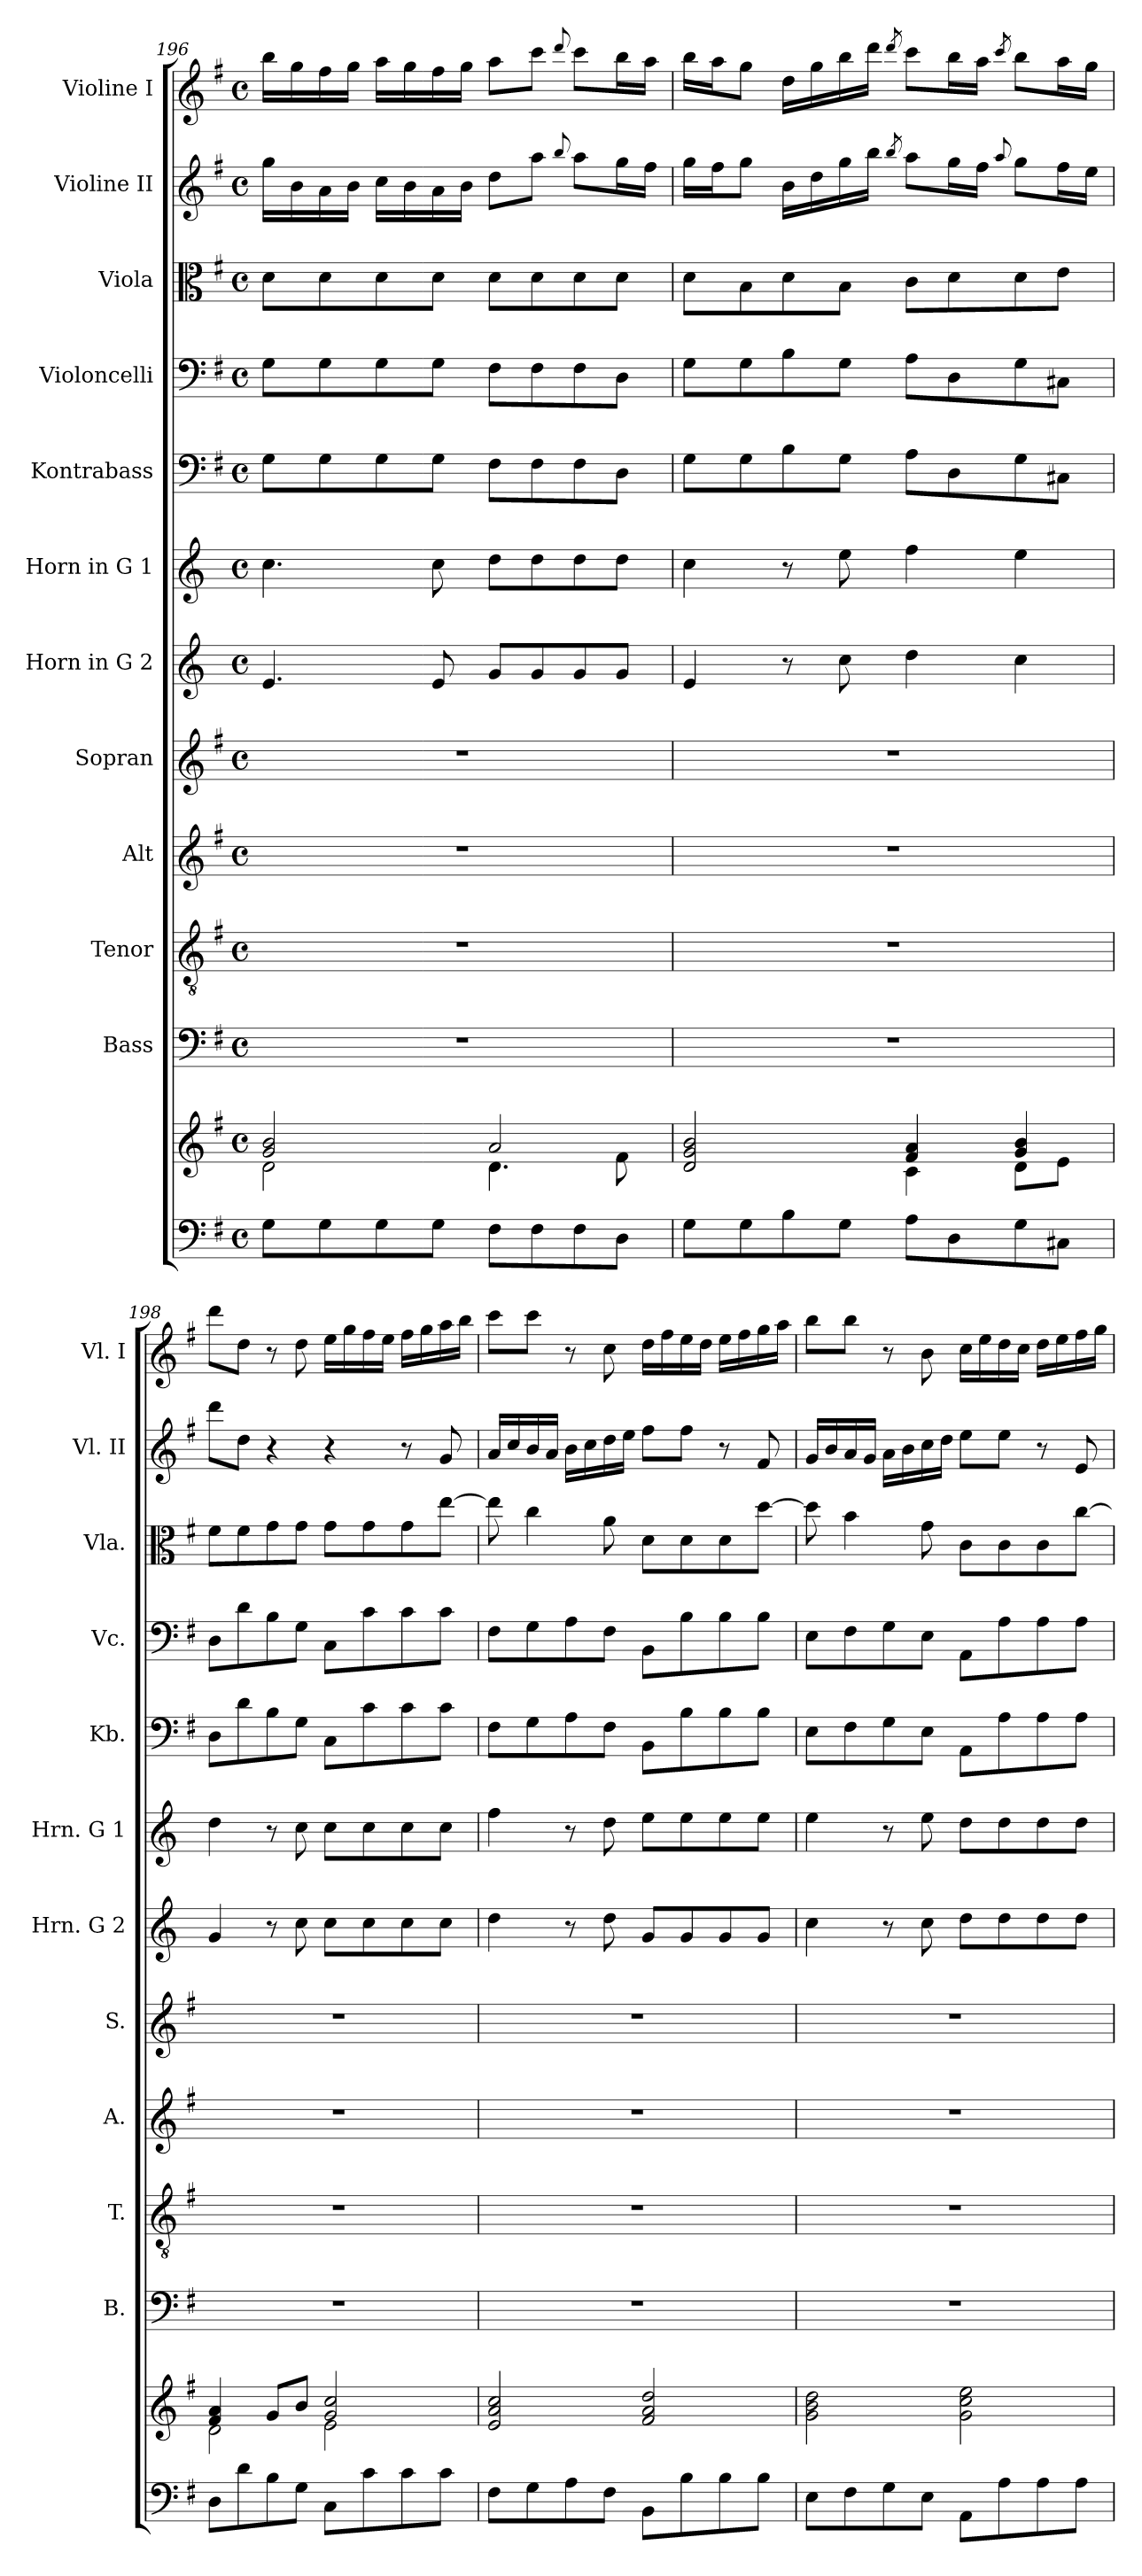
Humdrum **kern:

**kern	**kern	**kern	**kern	**kern	**kern	**kern	**kern	**kern	**kern	**kern	**kern	**kern
*part12	*part12	*part11	*part10	*part9	*part8	*part7	*part6	*part5	*part4	*part3	*part2	*part1
*staff13	*staff12	*staff11	*staff10	*staff9	*staff8	*staff7	*staff6	*staff5	*staff4	*staff3	*staff2	*staff1
*	*	*I"Bass	*I"Tenor	*I"Alt	*I"Sopran	*I"Horn in G 2	*I"Horn in G 1	*I"Kontrabass	*I"Violoncelli	*I"Viola	*I"Violine II	*I"Violine I
*	*	*I'B.	*I'T.	*I'A.	*I'S.	*I'Hrn. G 2	*I'Hrn. G 1	*I'Kb.	*I'Vc.	*I'Vla.	*I'Vl. II	*I'Vl. I
*clefF4	*clefG2	*clefF4	*clefGv2	*clefG2	*clefG2	*clefG2	*clefG2	*clefF4	*clefF4	*clefC3	*clefG2	*clefG2
*	*	*	*	*	*	*ITrd3c5	*ITrd3c5	*ITrd7c12	*	*	*	*
*k[f#]	*k[f#]	*k[f#]	*k[f#]	*k[f#]	*k[f#]	*k[f#]	*k[f#]	*k[f#]	*k[f#]	*k[f#]	*k[f#]	*k[f#]
*G:	*G:	*G:	*G:	*G:	*G:	*G:	*G:	*G:	*G:	*G:	*G:	*G:
*M4/4	*M4/4	*M4/4	*M4/4	*M4/4	*M4/4	*M4/4	*M4/4	*M4/4	*M4/4	*M4/4	*M4/4	*M4/4
*met(c)	*met(c)	*met(c)	*met(c)	*met(c)	*met(c)	*met(c)	*met(c)	*met(c)	*met(c)	*met(c)	*met(c)	*met(c)
=196	=196	=196	=196	=196	=196	=196	=196	=196	=196	=196	=196	=196
*	*^	*	*	*	*	*	*	*	*	*	*	*
8G\L	2g/ 2b/	2d\	1r	1r	1r	1r	4.B/	4.g\	8GG\L	8G\L	8d\L	16gg\LL	16bb\LL
.	.	.	.	.	.	.	.	.	.	.	.	16b\	16gg\
8G\	.	.	.	.	.	.	.	.	8GG\	8G\	8d\	16a\	16ff#\
.	.	.	.	.	.	.	.	.	.	.	.	16b\JJ	16gg\JJ
8G\	.	.	.	.	.	.	.	.	8GG\	8G\	8d\	16cc\LL	16aa\LL
.	.	.	.	.	.	.	.	.	.	.	.	16b\	16gg\
8G\J	.	.	.	.	.	.	8B/	8g\	8GG\J	8G\J	8d\J	16a\	16ff#\
.	.	.	.	.	.	.	.	.	.	.	.	16b\JJ	16gg\JJ
8F#\L	2a/	4.d\	.	.	.	.	8d/L	8a\L	8FF#\L	8F#\L	8d\L	8dd\L	8aa\L
8F#\	.	.	.	.	.	.	8d/	8a\	8FF#\	8F#\	8d\	8aa\J	8ccc\J
.	.	.	.	.	.	.	.	.	.	.	.	8qqbb/	8qqddd/
8F#\	.	.	.	.	.	.	8d/	8a\	8FF#\	8F#\	8d\	8aa\L	8ccc\L
8D\J	.	8f#\	.	.	.	.	8d/J	8a\J	8DD\J	8D\J	8d\J	16gg\L	16bb\L
.	.	.	.	.	.	.	.	.	.	.	.	16ff#\JJ	16aa\JJ
!!LO:PB:g=z
=197	=197	=197	=197	=197	=197	=197	=197	=197	=197	=197	=197	=197	=197
8G\L	2d/ 2g/ 2b/	2ryy	1r	1r	1r	1r	4B/	4g\	8GG\L	8G\L	8d\L	16gg\LL	16bb\LL
.	.	.	.	.	.	.	.	.	.	.	.	16ff#\J	16aa\J
8G\	.	.	.	.	.	.	.	.	8GG\	8G\	8B\	8gg\J	8gg\J
8B\	.	.	.	.	.	.	8r	8r	8BB\	8B\	8d\	16b\LL	16dd\LL
.	.	.	.	.	.	.	.	.	.	.	.	16dd\	16gg\
8G\J	.	.	.	.	.	.	8g\	8b\	8GG\J	8G\J	8B\J	16gg\	16bb\
.	.	.	.	.	.	.	.	.	.	.	.	16bb\JJ	16ddd\JJ
.	.	.	.	.	.	.	.	.	.	.	.	8qbb/	8qddd/
8A\L	4f#/ 4a/	4c\	.	.	.	.	4a\	4cc\	8AA\L	8A\L	8c\L	8aa\L	8ccc\L
8D\	.	.	.	.	.	.	.	.	8DD\	8D\	8d\	16gg\L	16bb\L
.	.	.	.	.	.	.	.	.	.	.	.	16ff#\JJ	16aa\JJ
.	.	.	.	.	.	.	.	.	.	.	.	8qqaa/	8qccc/
8G\	4g/ 4b/	8d\L	.	.	.	.	4g\	4b\	8GG\	8G\	8d\	8gg\L	8bb\L
8C#X\J	.	8e\J	.	.	.	.	.	.	8CC#X\J	8C#X\J	8e\J	16ff#\L	16aa\L
.	.	.	.	.	.	.	.	.	.	.	.	16ee\JJ	16gg\JJ
=198	=198	=198	=198	=198	=198	=198	=198	=198	=198	=198	=198	=198	=198
8D\L	4f#/ 4a/	2d\	1r	1r	1r	1r	4d/	4a\	8DD\L	8D\L	8f#\L	8ddd\L	8ddd\L
8d\	.	.	.	.	.	.	.	.	8D\	8d\	8f#\	8dd\J	8dd\J
8B\	8g/L	.	.	.	.	.	8r	8r	8BB\	8B\	8g\	4r	8r
8G\J	8b/J	.	.	.	.	.	8g\	8g\	8GG\J	8G\J	8g\J	.	8dd\
8C\L	2g/ 2cc/	2e\	.	.	.	.	8g\L	8g\L	8CC\L	8C\L	8g\L	4r	16ee\LL
.	.	.	.	.	.	.	.	.	.	.	.	.	16gg\
8c\	.	.	.	.	.	.	8g\	8g\	8C\	8c\	8g\	.	16ff#\
.	.	.	.	.	.	.	.	.	.	.	.	.	16ee\JJ
8c\	.	.	.	.	.	.	8g\	8g\	8C\	8c\	8g\	8r	16ff#\LL
.	.	.	.	.	.	.	.	.	.	.	.	.	16gg\
8c\J	.	.	.	.	.	.	8g\J	8g\J	8C\J	8c\J	[8ee\J	8g/	16aa\
.	.	.	.	.	.	.	.	.	.	.	.	.	16bb\JJ
*	*v	*v	*	*	*	*	*	*	*	*	*	*	*
=199	=199	=199	=199	=199	=199	=199	=199	=199	=199	=199	=199	=199
8F#\L	2e/ 2a/ 2cc/	1r	1r	1r	1r	4a\	4cc\	8FF#\L	8F#\L	8ee\]	16a/LL	8ccc\L
.	.	.	.	.	.	.	.	.	.	.	16cc/	.
8G\	.	.	.	.	.	.	.	8GG\	8G\	4cc\	16b/	8ccc\J
.	.	.	.	.	.	.	.	.	.	.	16a/JJ	.
8A\	.	.	.	.	.	8r	8r	8AA\	8A\	.	16b\LL	8r
.	.	.	.	.	.	.	.	.	.	.	16cc\	.
8F#\J	.	.	.	.	.	8a\	8a\	8FF#\J	8F#\J	8a\	16dd\	8cc\
.	.	.	.	.	.	.	.	.	.	.	16ee\JJ	.
8BB\L	2f#/ 2a/ 2dd/	.	.	.	.	8d/L	8b\L	8BBB\L	8BB\L	8d\L	8ff#\L	16dd\LL
.	.	.	.	.	.	.	.	.	.	.	.	16ff#\
8B\	.	.	.	.	.	8d/	8b\	8BB\	8B\	8d\	8ff#\J	16ee\
.	.	.	.	.	.	.	.	.	.	.	.	16dd\JJ
8B\	.	.	.	.	.	8d/	8b\	8BB\	8B\	8d\	8r	16ee\LL
.	.	.	.	.	.	.	.	.	.	.	.	16ff#\
8B\J	.	.	.	.	.	8d/J	8b\J	8BB\J	8B\J	[8dd\J	8f#/	16gg\
.	.	.	.	.	.	.	.	.	.	.	.	16aa\JJ
!!LO:PB:g=z
=200	=200	=200	=200	=200	=200	=200	=200	=200	=200	=200	=200	=200
8E\L	2g\ 2b\ 2dd\	1r	1r	1r	1r	4g\	4b\	8EE\L	8E\L	8dd\]	16g/LL	8bb\L
.	.	.	.	.	.	.	.	.	.	.	16b/	.
8F#\	.	.	.	.	.	.	.	8FF#\	8F#\	4b\	16a/	8bb\J
.	.	.	.	.	.	.	.	.	.	.	16g/JJ	.
8G\	.	.	.	.	.	8r	8r	8GG\	8G\	.	16a\LL	8r
.	.	.	.	.	.	.	.	.	.	.	16b\	.
8E\J	.	.	.	.	.	8g\	8b\	8EE\J	8E\J	8g\	16cc\	8b\
.	.	.	.	.	.	.	.	.	.	.	16dd\JJ	.
8AA\L	2g\ 2cc\ 2ee\	.	.	.	.	8a\L	8a\L	8AAA\L	8AA\L	8c\L	8ee\L	16cc\LL
.	.	.	.	.	.	.	.	.	.	.	.	16ee\
8A\	.	.	.	.	.	8a\	8a\	8AA\	8A\	8c\	8ee\J	16dd\
.	.	.	.	.	.	.	.	.	.	.	.	16cc\JJ
8A\	.	.	.	.	.	8a\	8a\	8AA\	8A\	8c\	8r	16dd\LL
.	.	.	.	.	.	.	.	.	.	.	.	16ee\
8A\J	.	.	.	.	.	8a\J	8a\J	8AA\J	8A\J	[8cc\J	8e/	16ff#\
.	.	.	.	.	.	.	.	.	.	.	.	16gg\JJ
=	=	=	=	=	=	=	=	=	=	=	=	=
*-	*-	*-	*-	*-	*-	*-	*-	*-	*-	*-	*-	*-
